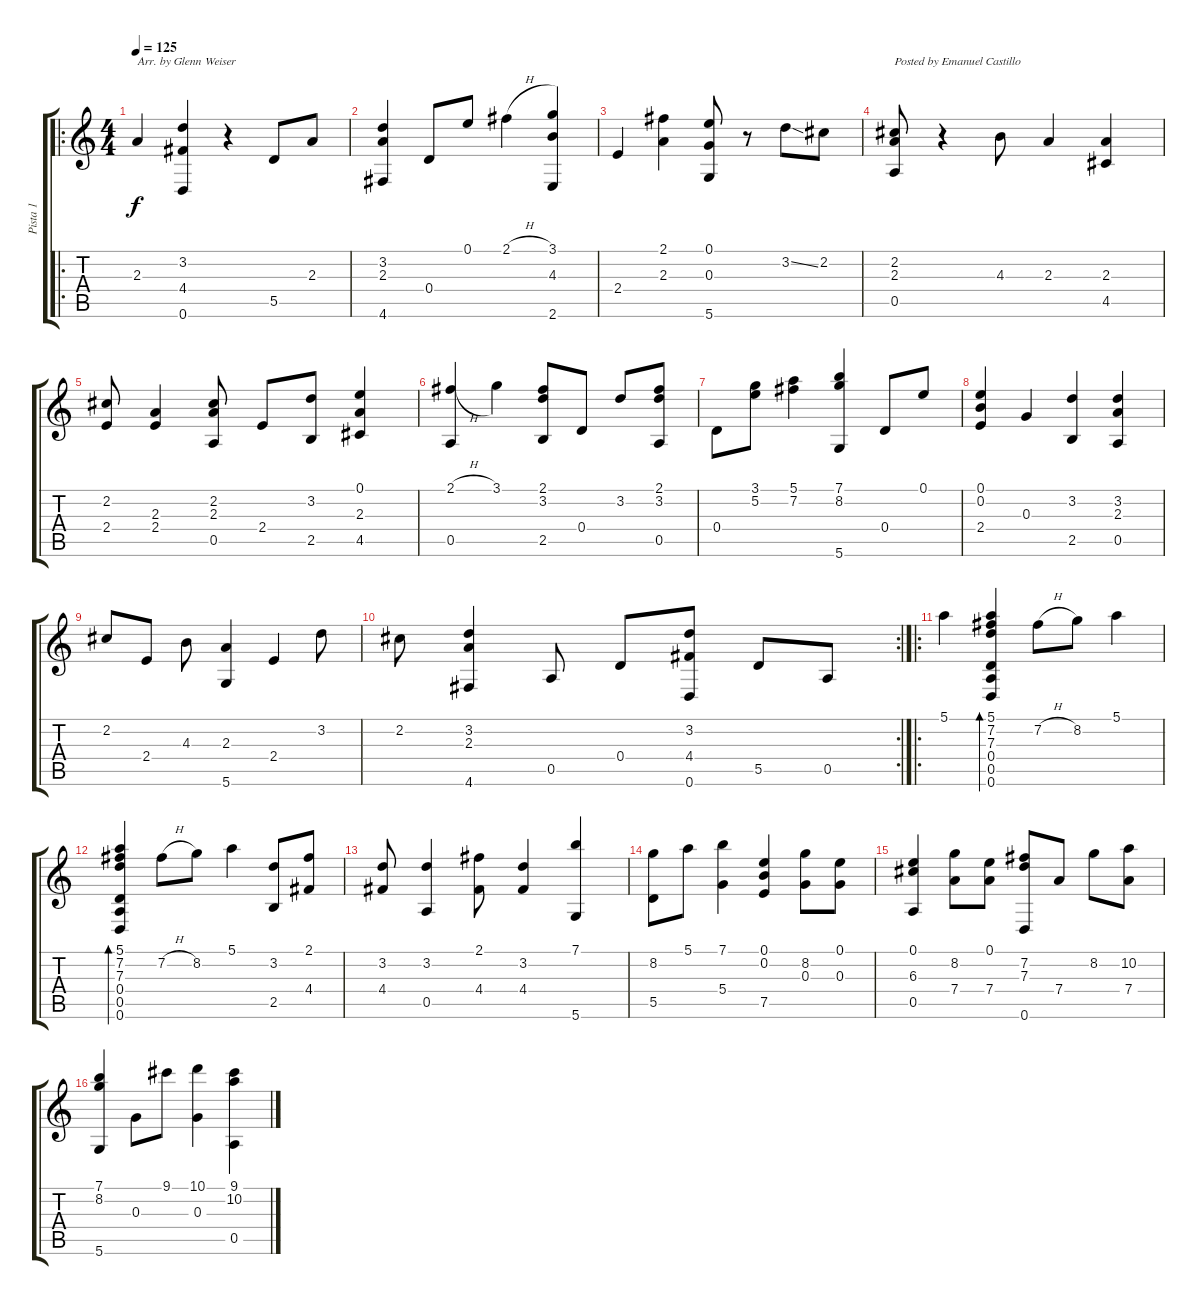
\track ("Pista 1" "Pista 1") {instrument acousticguitarnylon}
\staff {score tabs}
\tuning (E4 B3 G3 D3 A2 D2) {hide}
\ro
\ts (4 4)
\tempo 125
\clef g2
\ks c
2.3.4{txt "Arr. by Glenn Weiser" dy f instrument acousticguitarnylon} (3.2 4.4 0.6).4 r.4 5.5.8 2.3.8 |
(3.2 2.3 4.6).4 0.4.8 0.1.8 2.1{h}.4 (3.1 4.3 2.6).4 |
2.4.4 (2.1 2.3).4 (0.1 0.3 5.6).8 r.8 3.2{ss}.8 2.2.8 |
(2.2 2.3 0.5).8{txt "Posted by Emanuel Castillo"} r.4 4.3.8 2.3.4 (2.3 4.5).4 |
(2.2 2.4).8 (2.3 2.4).4 (2.2 2.3 0.5).8 2.4.8 (3.2 2.5).8 (0.1 2.3 4.5).4 |
(2.1{h} 0.5).4 3.1.4 (2.1 3.2 2.5).8 0.4.8 3.2.8 (2.1 3.2 0.5).8 |
0.4.8 (3.1 5.2).8 (5.1 7.2).4 (7.1 8.2 5.6).4 0.4.8 0.1.8 |
(0.1 0.2 2.4).4 0.3.4 (3.2 2.5).4 (3.2 2.3 0.5).4 |
2.2.8 2.4.8 4.3.8 (2.3 5.6).4 2.4.4 3.2.8 |
\rc 2
2.2.8 (3.2 2.3 4.6).4 0.5.8 0.4.8 (3.2 4.4 0.6).8 5.5.8 0.5.8 |
\ro
5.1.4 (5.1 7.2 7.3 0.4 0.5 0.6).4{bd 120} 7.2{h}.8 8.2.8 5.1.4 |
(5.1 7.2 7.3 0.4 0.5 0.6).4{bd 120} 7.2{h}.8 8.2.8 5.1.4 (3.2 2.5).8 (2.1 4.4).8 |
(3.2 4.4).8 (3.2 0.5).4 (2.1 4.4).8 (3.2 4.4).4 (7.1 5.6).4 |
(8.2 5.5).8 5.1.8 (7.1 5.4).4 (0.1 0.2 7.5).4 (8.2 0.3).8 (0.1 0.3).8 |
(0.1 6.3 0.5).4 (8.2 7.4).8 (0.1 7.4).8 (7.2 7.3 0.6).8 7.4.8 8.2.8 (10.2 7.4).8 |
(7.1 8.2 5.6).4 0.3.8 9.1.8 (10.1 0.3).4 (9.1 10.2 0.5).4
